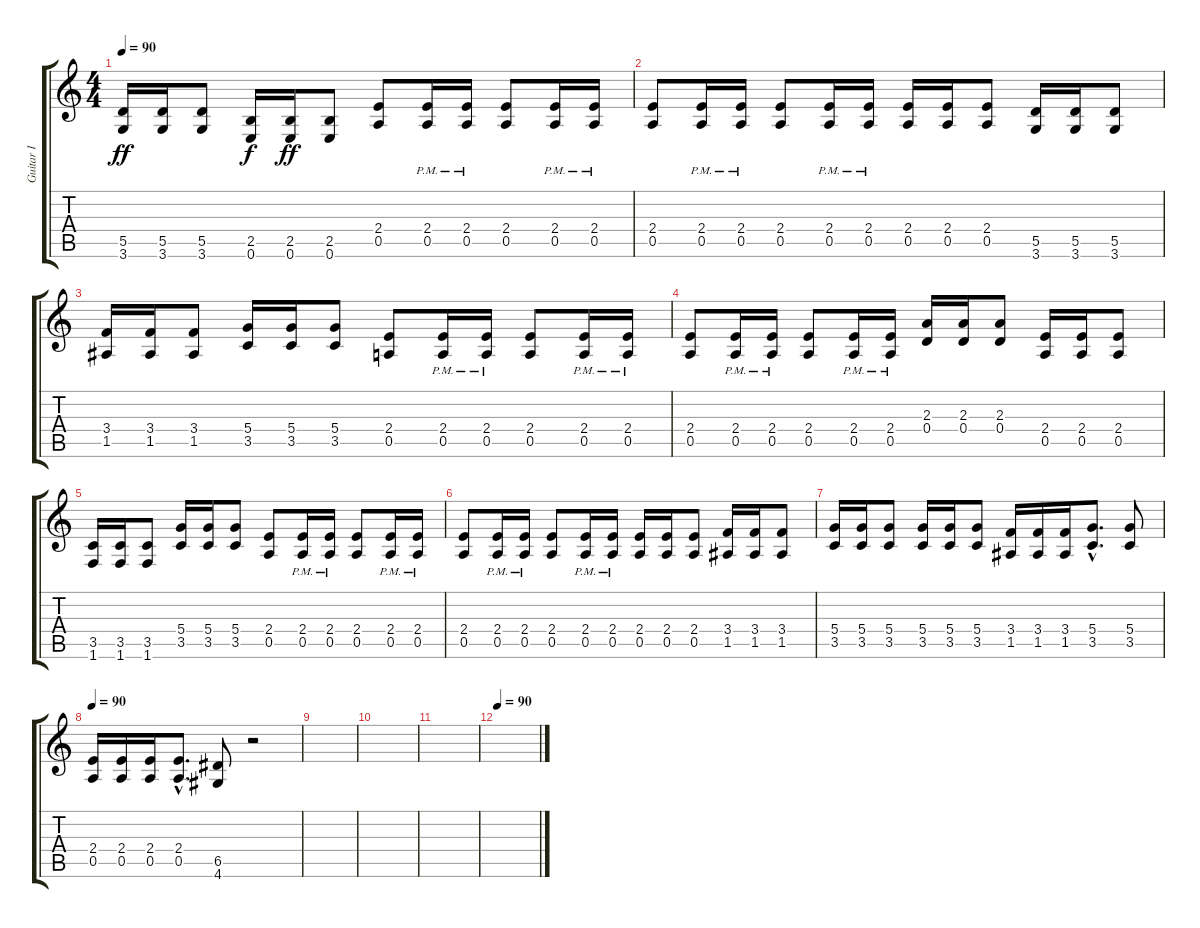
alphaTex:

\track ("Guitar I" "Guitar I") {instrument distortionguitar}
\staff {score tabs}
\tuning (E4 B3 G3 D3 A2 E2) {hide}
\ts (4 4)
\tempo 90
\clef g2
\ks c
(5.5 3.6).16{dy ff} (5.5 3.6).16 (5.5 3.6).8 (2.5 0.6).16{dy f} (2.5 0.6).16{dy ff} (2.5 0.6).8 (2.4 0.5).8 (2.4{pm} 0.5{pm}).16 (2.4{pm} 0.5{pm}).16 (2.4 0.5).8 (2.4{pm} 0.5{pm}).16 (2.4{pm} 0.5{pm}).16 |
(2.4 0.5).8 (2.4{pm} 0.5{pm}).16 (2.4{pm} 0.5{pm}).16 (2.4 0.5).8 (2.4{pm} 0.5{pm}).16 (2.4{pm} 0.5{pm}).16 (2.4 0.5).16 (2.4 0.5).16 (2.4 0.5).8 (5.5 3.6).16 (5.5 3.6).16 (5.5 3.6).8 |
(3.4 1.5).16 (3.4 1.5).16 (3.4 1.5).8 (5.4 3.5).16 (5.4 3.5).16 (5.4 3.5).8 (2.4 0.5).8 (2.4{pm} 0.5{pm}).16 (2.4{pm} 0.5{pm}).16 (2.4 0.5).8 (2.4{pm} 0.5{pm}).16 (2.4{pm} 0.5{pm}).16 |
(2.4 0.5).8 (2.4{pm} 0.5{pm}).16 (2.4{pm} 0.5{pm}).16 (2.4 0.5).8 (2.4{pm} 0.5{pm}).16 (2.4{pm} 0.5{pm}).16 (2.3 0.4).16 (2.3 0.4).16 (2.3 0.4).8 (2.4 0.5).16 (2.4 0.5).16 (2.4 0.5).8 |
(3.5 1.6).16 (3.5 1.6).16 (3.5 1.6).8 (5.4 3.5).16 (5.4 3.5).16 (5.4 3.5).8 (2.4 0.5).8 (2.4{pm} 0.5{pm}).16 (2.4{pm} 0.5{pm}).16 (2.4 0.5).8 (2.4{pm} 0.5{pm}).16 (2.4{pm} 0.5{pm}).16 |
(2.4 0.5).8 (2.4{pm} 0.5{pm}).16 (2.4{pm} 0.5{pm}).16 (2.4 0.5).8 (2.4{pm} 0.5{pm}).16 (2.4{pm} 0.5{pm}).16 (2.4 0.5).16 (2.4 0.5).16 (2.4 0.5).8 (3.4 1.5).16 (3.4 1.5).16 (3.4 1.5).8 |
(5.4 3.5).16 (5.4 3.5).16 (5.4 3.5).8 (5.4 3.5).16 (5.4 3.5).16 (5.4 3.5).8 (3.4 1.5).16 (3.4 1.5).16 (3.4 1.5).16 (5.4{hac} 3.5{hac}).8{d} (5.4 3.5).8 |
\tempo 90
(2.4 0.5).16 (2.4 0.5).16 (2.4 0.5).16 (2.4{hac} 0.5{hac}).8{d} (6.5 4.6).8 r.2 |
|
|
|
\tempo 90
